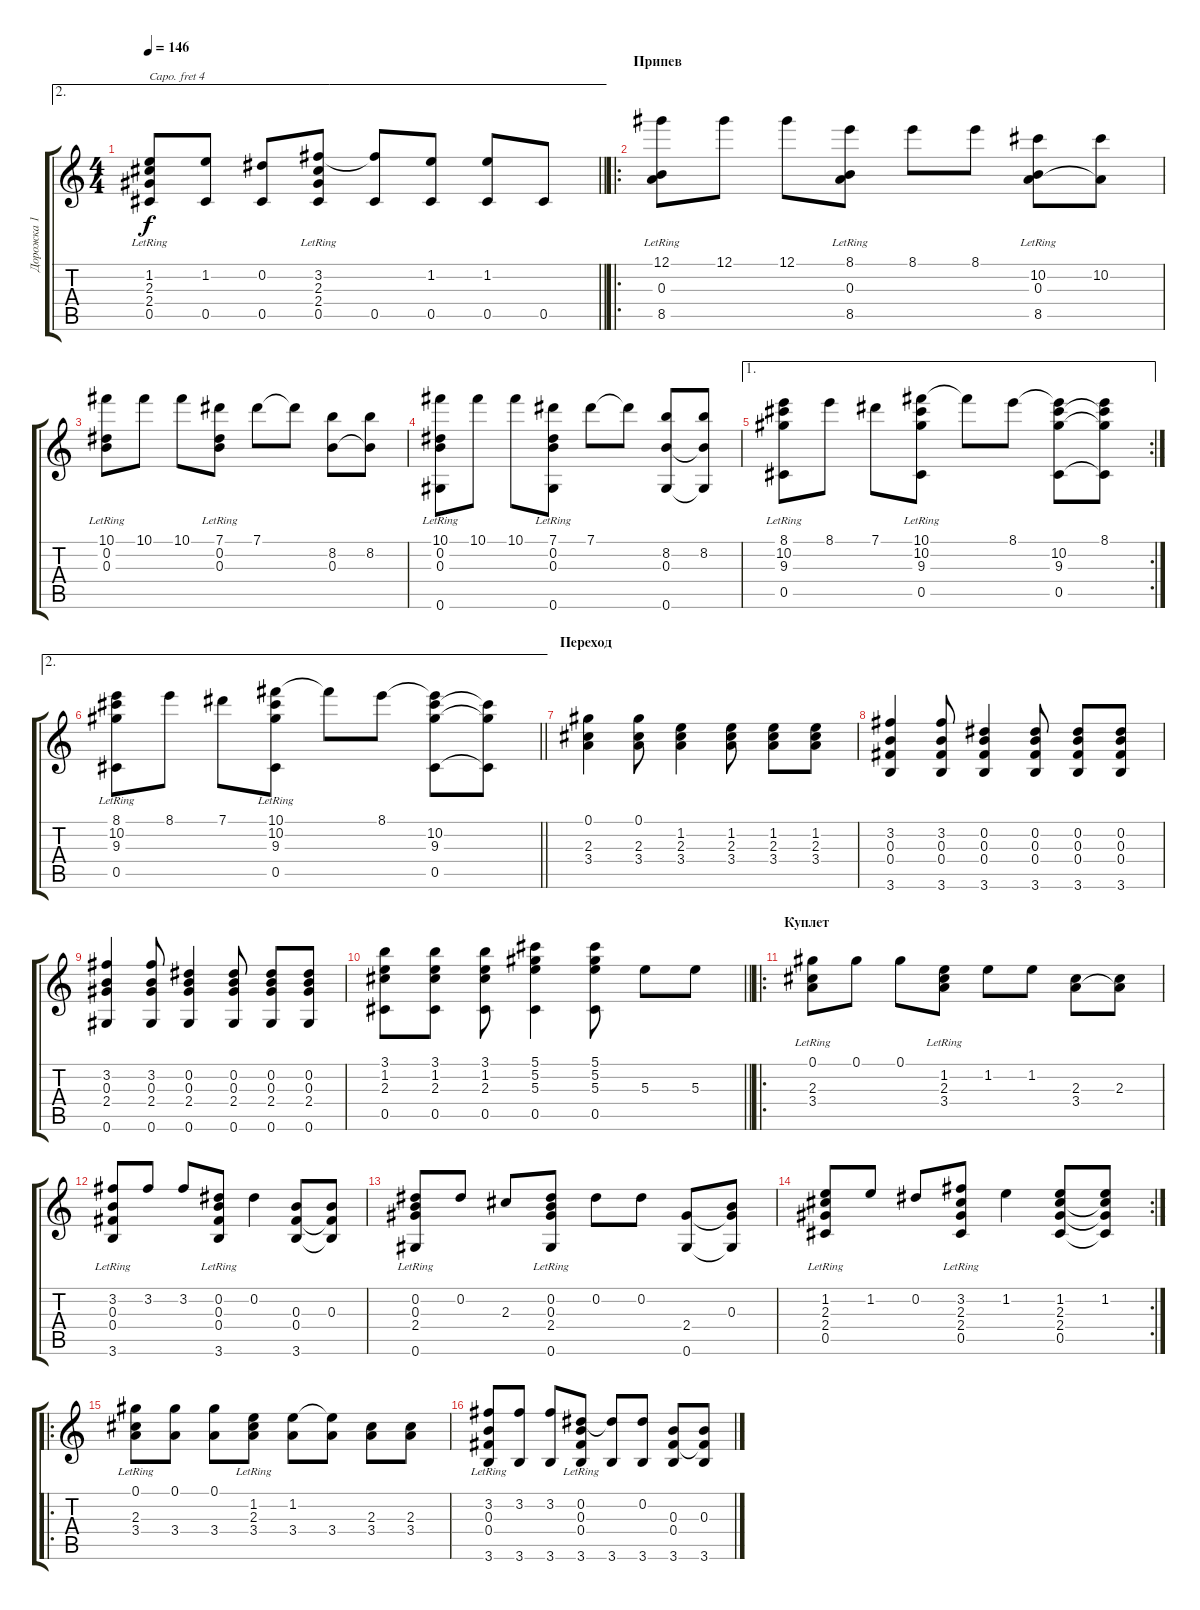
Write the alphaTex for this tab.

\track ("Дорожка 1" "Дорожка 1") {instrument acousticguitarnylon}
\staff {score tabs}
\capo 4
\tuning (E4 B3 G3 D3 A2 E2) {hide}
\ae 2
\ts (4 4)
\tempo 146
\clef g2
\barLineRight lightlight
\ks c
(1.2 2.3{lr} 2.4{lr} 0.5{lr}).8{dy f} (1.2 0.5).8 (0.2 0.5).8 (3.2 2.3{lr} 2.4{lr} 0.5{lr}).8 (3.2{t} 0.5).8 (1.2 0.5).8 (1.2 0.5).8 0.5.8 |
\ro
\section ("" "Припев")
(12.1 0.3{lr} 8.5{lr}).8 12.1.8 12.1.8 (8.1 0.3{lr} 8.5{lr}).8 8.1.8 8.1.8 (10.2 0.3{lr} 8.5).8 (10.2 8.5{t}).8 |
(10.1 0.2{lr} 0.3{lr}).8 10.1.8 10.1.8 (7.1 0.2{lr} 0.3{lr}).8 7.1.8 7.1{t}.8 (8.2 0.3).8 (8.2 0.3{t}).8 |
(10.1 0.2{lr} 0.3{lr} 0.6{lr}).8 10.1.8 10.1.8 (7.1 0.2{lr} 0.3{lr} 0.6{lr}).8 7.1.8 7.1{t}.8 (8.2 0.3 0.6).8 (8.2 0.3{t} 0.6{t}).8 |
\ae 1
\rc 2
(8.1 10.2{lr} 9.3{lr} 0.5{lr}).8 8.1.8 7.1.8 (10.1 10.2{lr} 9.3{lr} 0.5{lr}).8 10.1{t}.8 8.1.8 (8.1{t} 10.2 9.3 0.5).8 (8.1 10.2{t} 9.3{t} 0.5{t}).8 |
\ae 2
\barLineRight lightlight
(8.1 10.2{lr} 9.3{lr} 0.5{lr}).8 8.1.8 7.1.8 (10.1 10.2{lr} 9.3{lr} 0.5{lr}).8 10.1{t}.8 8.1.8 (8.1{t} 10.2 9.3 0.5).8 (10.2{t} 9.3{t} 0.5{t}).8 |
\section ("" "Переход")
(0.1 2.3 3.4).4 (0.1 2.3 3.4).8 (1.2 2.3 3.4).4 (1.2 2.3 3.4).8 (1.2 2.3 3.4).8 (1.2 2.3 3.4).8 |
(3.2 0.3 0.4 3.6).4 (3.2 0.3 0.4 3.6).8 (0.2 0.3 0.4 3.6).4 (0.2 0.3 0.4 3.6).8 (0.2 0.3 0.4 3.6).8 (0.2 0.3 0.4 3.6).8 |
(3.2 0.3 2.4 0.6).4 (3.2 0.3 2.4 0.6).8 (0.2 0.3 2.4 0.6).4 (0.2 0.3 2.4 0.6).8 (0.2 0.3 2.4 0.6).8 (0.2 0.3 2.4 0.6).8 |
\barLineRight lightlight
(3.1 1.2 2.3 0.5).8 (3.1 1.2 2.3 0.5).8 (3.1 1.2 2.3 0.5).8 (5.1 5.2 5.3 0.5).4 (5.1 5.2 5.3 0.5).8 5.3.8 5.3.8 |
\ro
\section ("" "Куплет")
(0.1 2.3{lr} 3.4{lr}).8 0.1.8 0.1.8 (1.2 2.3{lr} 3.4{lr}).8 1.2.8 1.2.8 (2.3 3.4).8 (2.3 3.4{t}).8 |
(3.2 0.3{lr} 0.4{lr} 3.6{lr}).8 3.2.8 3.2.8 (0.2 0.3{lr} 0.4{lr} 3.6{lr}).8 0.2.4 (0.3 0.4 3.6).8 (0.3 0.4{t} 3.6{t}).8 |
(0.2 0.3{lr} 2.4{lr} 0.6{lr}).8 0.2.8 2.3.8 (0.2 0.3{lr} 2.4{lr} 0.6{lr}).8 0.2.8 0.2.8 (2.4 0.6).8 (0.3 2.4{t} 0.6{t}).8 |
\rc 2
(1.2 2.3{lr} 2.4{lr} 0.5{lr}).8 1.2.8 0.2.8 (3.2 2.3{lr} 2.4{lr} 0.5{lr}).8 1.2.4 (1.2 2.3 2.4 0.5).8 (1.2 2.3{t} 2.4{t} 0.5{t}).8 |
\ro
(0.1 2.3{lr} 3.4{lr}).8 (0.1 3.4).8 (0.1 3.4).8 (1.2 2.3{lr} 3.4{lr}).8 (1.2 3.4).8 (1.2{t} 3.4).8 (2.3 3.4).8 (2.3 3.4).8 |
(3.2 0.3{lr} 0.4{lr} 3.6{lr}).8 (3.2 3.6).8 (3.2 3.6).8 (0.2 0.3{lr} 0.4{lr} 3.6{lr}).8 (0.2{t} 3.6).8 (0.2 3.6).8 (0.3 0.4 3.6).8 (0.3 0.4{t} 3.6).8
